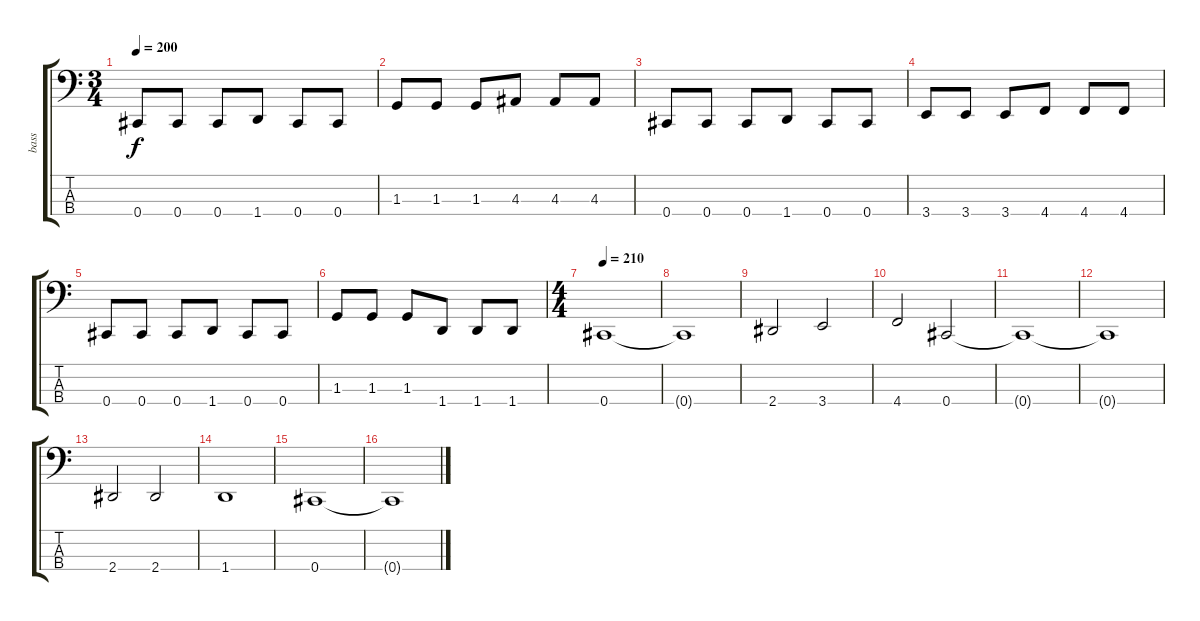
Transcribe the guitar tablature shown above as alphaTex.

\track ("bass" "bass") {instrument electricbassfinger}
\staff {score tabs}
\tuning (E2 B1 Gb1 Db1) {hide}
\ts (3 4)
\tempo 200
\clef f4
\ks c
0.4.8{dy f} 0.4.8 0.4.8 1.4.8 0.4.8 0.4.8 |
1.3.8 1.3.8 1.3.8 4.3.8 4.3.8 4.3.8 |
0.4.8 0.4.8 0.4.8 1.4.8 0.4.8 0.4.8 |
3.4.8 3.4.8 3.4.8 4.4.8 4.4.8 4.4.8 |
0.4.8 0.4.8 0.4.8 1.4.8 0.4.8 0.4.8 |
1.3.8 1.3.8 1.3.8 1.4.8 1.4.8 1.4.8 |
\ts (4 4)
\tempo 210
0.4.1 |
0.4{t}.1 |
2.4.2 3.4.2 |
4.4.2 0.4.2 |
0.4{t}.1 |
0.4{t}.1 |
2.4.2 2.4.2 |
1.4.1 |
0.4.1 |
0.4{t}.1
